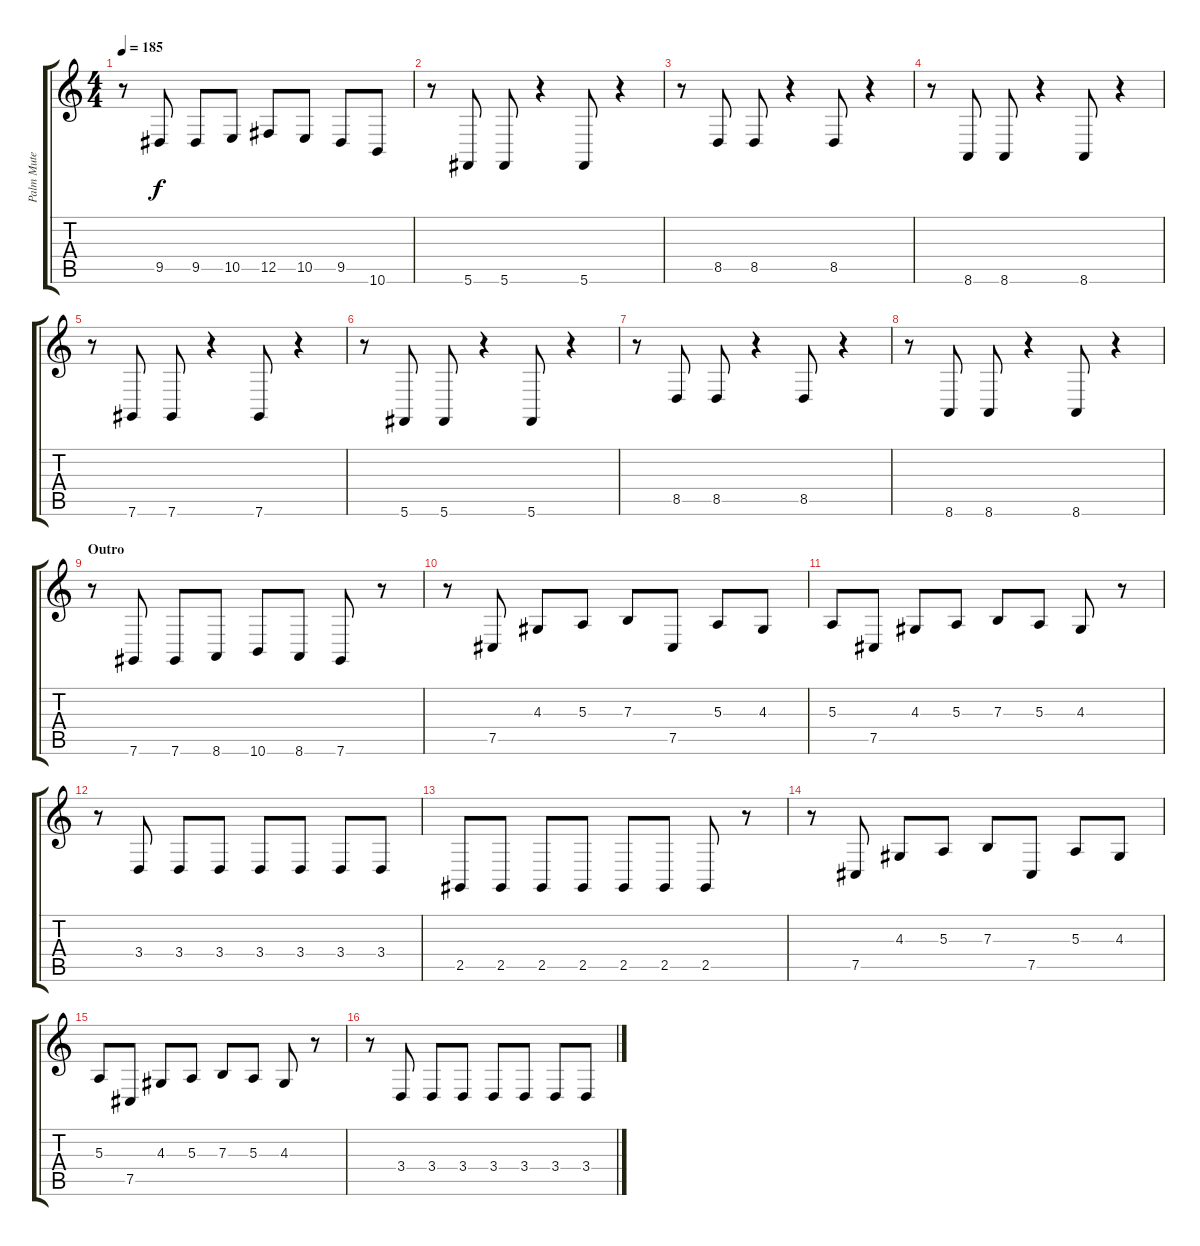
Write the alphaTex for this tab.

\track ("Palm Mute Boosted" "Palm Mute ") {instrument violin}
\staff {score tabs}
\tuning (Db4 Ab3 E3 B2 Gb2 Db2) {hide}
\ts (4 4)
\tempo 185
\clef g2
\ks c
r.8{dy f} 9.5.8 9.5.8 10.5.8 12.5.8 10.5.8 9.5.8 10.6.8 |
r.8 5.6.8 5.6.8 r.4 5.6.8 r.4 |
r.8 8.5.8 8.5.8 r.4 8.5.8 r.4 |
r.8 8.6.8 8.6.8 r.4 8.6.8 r.4 |
r.8 7.6.8 7.6.8 r.4 7.6.8 r.4 |
r.8 5.6.8 5.6.8 r.4 5.6.8 r.4 |
r.8 8.5.8 8.5.8 r.4 8.5.8 r.4 |
r.8 8.6.8 8.6.8 r.4 8.6.8 r.4 |
\section ("" "Outro")
r.8 7.6.8 7.6.8 8.6.8 10.6.8 8.6.8 7.6.8 r.8 |
r.8 7.5.8 4.3.8 5.3.8 7.3.8 7.5.8 5.3.8 4.3.8 |
5.3.8 7.5.8 4.3.8 5.3.8 7.3.8 5.3.8 4.3.8 r.8 |
r.8 3.4.8 3.4.8 3.4.8 3.4.8 3.4.8 3.4.8 3.4.8 |
2.5.8 2.5.8 2.5.8 2.5.8 2.5.8 2.5.8 2.5.8 r.8 |
r.8 7.5.8 4.3.8 5.3.8 7.3.8 7.5.8 5.3.8 4.3.8 |
5.3.8 7.5.8 4.3.8 5.3.8 7.3.8 5.3.8 4.3.8 r.8 |
r.8 3.4.8 3.4.8 3.4.8 3.4.8 3.4.8 3.4.8 3.4.8
